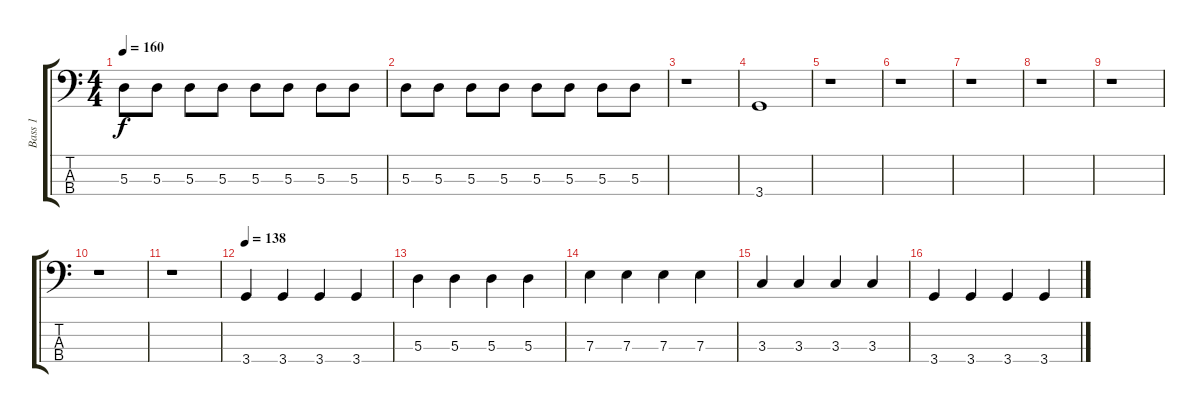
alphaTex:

\track ("Bass 1" "Bass 1") {instrument electricbasspick}
\staff {score tabs}
\tuning (G2 D2 A1 E1) {hide}
\ts (4 4)
\tempo 160
\clef f4
\ks c
5.3.8{dy f} 5.3.8 5.3.8 5.3.8 5.3.8 5.3.8 5.3.8 5.3.8 |
5.3.8 5.3.8 5.3.8 5.3.8 5.3.8 5.3.8 5.3.8 5.3.8 |
r.1 |
3.4.1 |
r.1 |
r.1 |
r.1 |
r.1 |
r.1 |
r.1 |
r.1 |
\tempo 138
3.4.4 3.4.4 3.4.4 3.4.4 |
5.3.4 5.3.4 5.3.4 5.3.4 |
7.3.4 7.3.4 7.3.4 7.3.4 |
3.3.4 3.3.4 3.3.4 3.3.4 |
3.4.4 3.4.4 3.4.4 3.4.4
